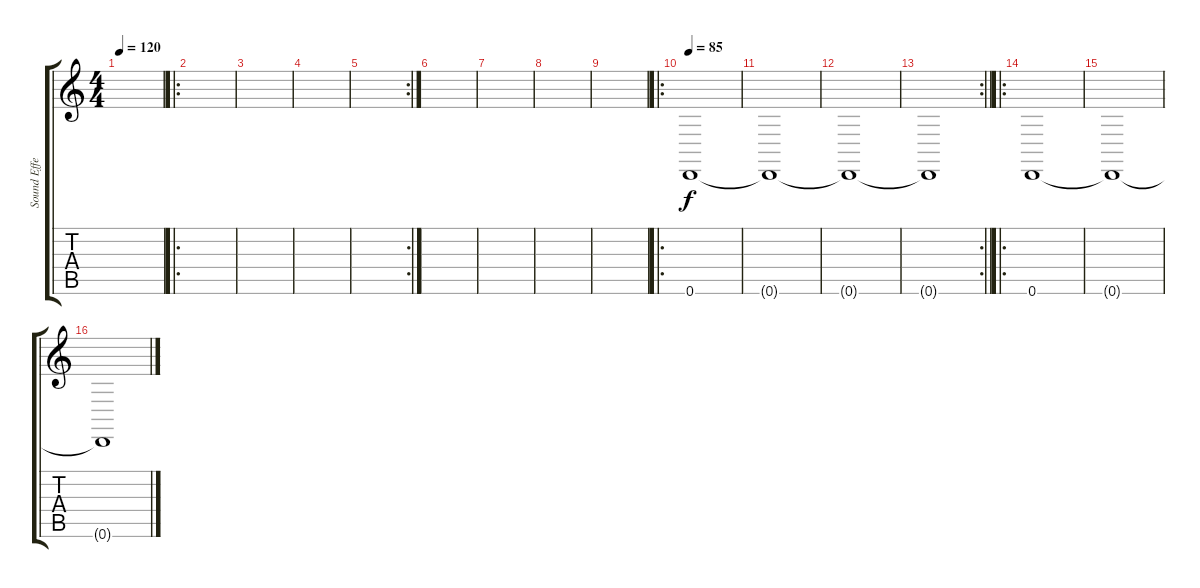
\track ("Sound Effects" "Sound Effe") {instrument helicopter}
\staff {score tabs}
\tuning (E4 B3 G3 D3 A2 D2) {hide}
\ts (4 4)
\tempo 120
\clef g2
\ks c
|
\ro
|
|
|
\rc 2
|
|
|
|
|
\ro
\tempo 85
0.6.1 |
0.6{t}.1 |
0.6{t}.1 |
\rc 2
\barLineRight lightlight
0.6{t}.1 |
\ro
0.6.1 |
0.6{t}.1 |
0.6{t}.1
